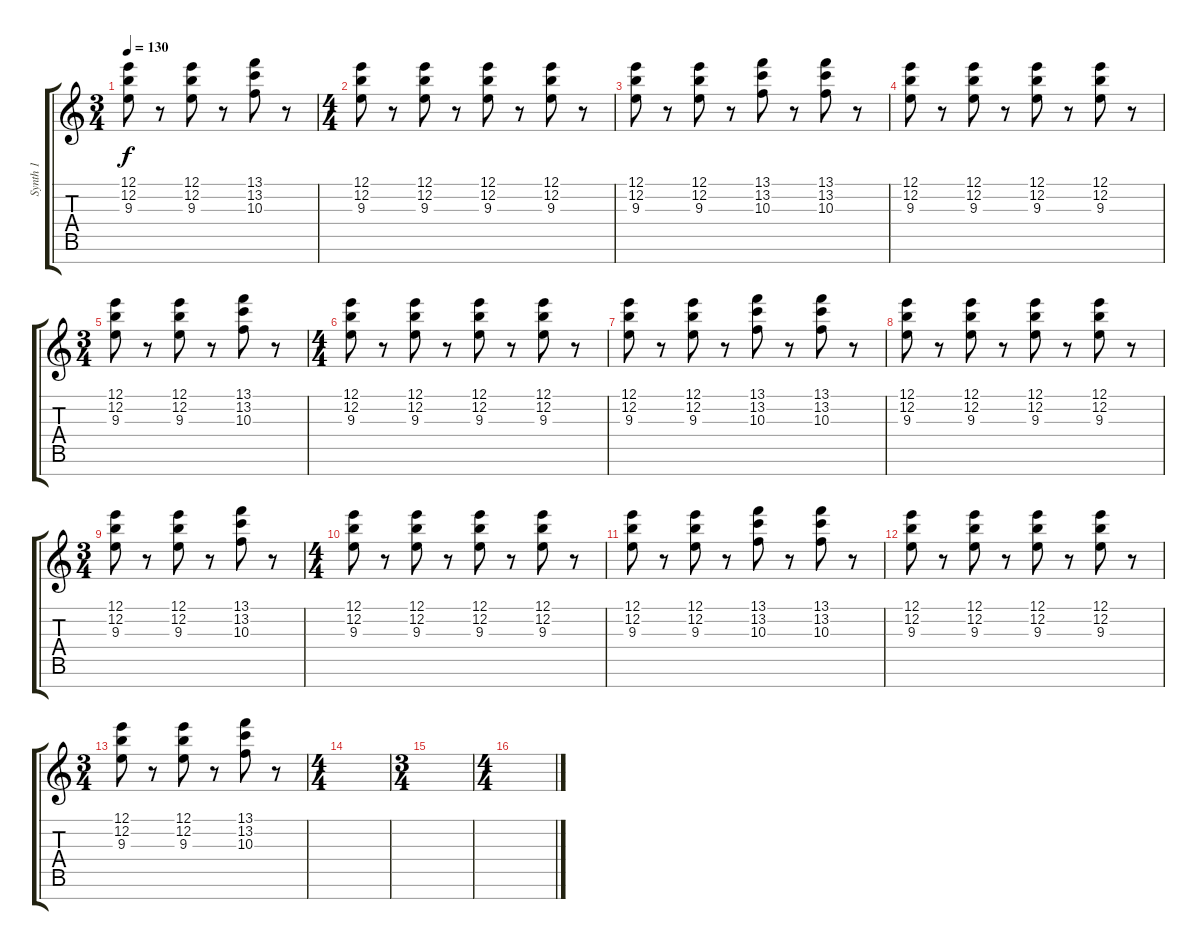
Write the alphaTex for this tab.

\track ("Synth 1" "Synth 1") {instrument synthbass1}
\staff {score tabs}
\tuning (E4 B3 G3 D3 A2 E2 B1) {hide}
\ts (3 4)
\tempo 130
\clef g2
\ks c
(12.1 12.2 9.3).8{dy f instrument stringensemble1} r.8 (12.1 12.2 9.3).8 r.8 (13.1 13.2 10.3).8 r.8 |
\ts (4 4)
(12.1 12.2 9.3).8{instrument stringensemble1} r.8 (12.1 12.2 9.3).8 r.8 (12.1 12.2 9.3).8 r.8 (12.1 12.2 9.3).8 r.8 |
(12.1 12.2 9.3).8{instrument stringensemble1} r.8 (12.1 12.2 9.3).8 r.8 (13.1 13.2 10.3).8 r.8 (13.1 13.2 10.3).8 r.8 |
(12.1 12.2 9.3).8{instrument stringensemble1} r.8 (12.1 12.2 9.3).8 r.8 (12.1 12.2 9.3).8 r.8 (12.1 12.2 9.3).8 r.8 |
\ts (3 4)
(12.1 12.2 9.3).8{instrument stringensemble1} r.8 (12.1 12.2 9.3).8 r.8 (13.1 13.2 10.3).8 r.8 |
\ts (4 4)
(12.1 12.2 9.3).8{instrument stringensemble1} r.8 (12.1 12.2 9.3).8 r.8 (12.1 12.2 9.3).8 r.8 (12.1 12.2 9.3).8 r.8 |
(12.1 12.2 9.3).8{instrument stringensemble1} r.8 (12.1 12.2 9.3).8 r.8 (13.1 13.2 10.3).8 r.8 (13.1 13.2 10.3).8 r.8 |
(12.1 12.2 9.3).8{instrument stringensemble1} r.8 (12.1 12.2 9.3).8 r.8 (12.1 12.2 9.3).8 r.8 (12.1 12.2 9.3).8 r.8 |
\ts (3 4)
(12.1 12.2 9.3).8{instrument stringensemble1} r.8 (12.1 12.2 9.3).8 r.8 (13.1 13.2 10.3).8 r.8 |
\ts (4 4)
(12.1 12.2 9.3).8{instrument stringensemble1} r.8 (12.1 12.2 9.3).8 r.8 (12.1 12.2 9.3).8 r.8 (12.1 12.2 9.3).8 r.8 |
(12.1 12.2 9.3).8{instrument stringensemble1} r.8 (12.1 12.2 9.3).8 r.8 (13.1 13.2 10.3).8 r.8 (13.1 13.2 10.3).8 r.8 |
(12.1 12.2 9.3).8{instrument stringensemble1} r.8 (12.1 12.2 9.3).8 r.8 (12.1 12.2 9.3).8 r.8 (12.1 12.2 9.3).8 r.8 |
\ts (3 4)
(12.1 12.2 9.3).8{instrument stringensemble1} r.8 (12.1 12.2 9.3).8 r.8 (13.1 13.2 10.3).8 r.8 |
\ts (4 4)
|
\ts (3 4)
|
\ts (4 4)
